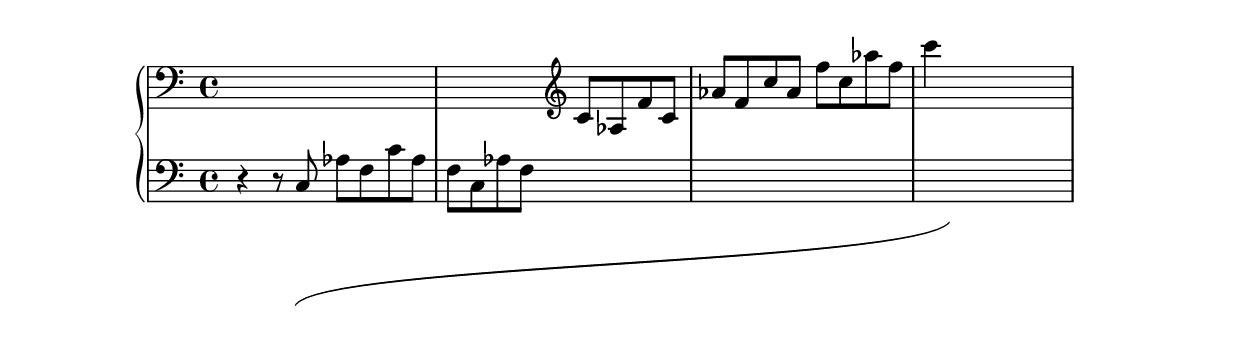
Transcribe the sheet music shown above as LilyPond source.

\version "2.3.8"
\header {


    texidoc = "In extreme cases, you can resort to setting the 
    @code{control-points} of a slur manually, althout it involves 
    a lot of trial and error. Be sure to force line breaks at both sides, since
    different horizontal spacing will require rearrangement of the
    slur."
 
    }

\score {
     \new PianoStaff
    <<
	\context Staff = up {
	    \clef bass
	    s1 * 4
	} 
	\context Staff = down \relative c <<
	    s1*4
	    {
	    \clef bass
	    r4 r8
	    \once\override Slur  #'extra-offset = #'(0 . -8)
	    \once\override Slur  #'control-points =
	    #'((0 . -4) (2 . 0) (60 . 0) (63 . 4))
	    c8( as' f c' as

	    % line breaks will mess up this example  
	    \noBreak
	    f c as' f
	    \change Staff = up
	    \clef treble
	    c' as f' c
    	    \noBreak
	    as' f c' as
	    f' c as' f c'4)
	}>>
    >>
    \paper { raggedright = ##t }
}

